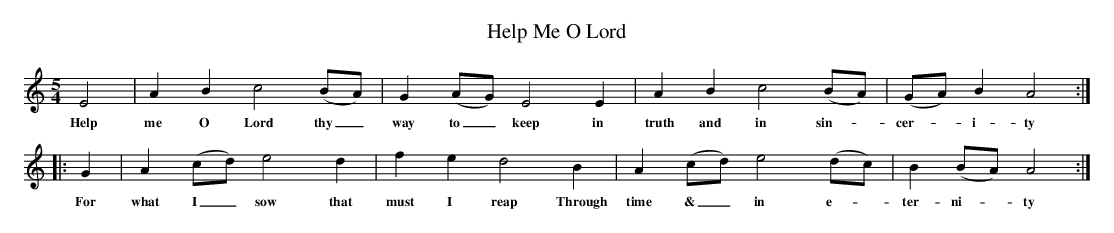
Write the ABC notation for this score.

X:1     %Music
T:Help Me O Lord
M:5/4     %Meter
L:1/8     %
K:C
E4 |A2 B2 c4 (BA) |G2 (AG) E4 E2 |A2 B2 c4 (BA) |(GA) B2 A4 :|
w:Help me O Lord thy_ way to_ keep in truth and in sin-_cer-_i-ty
|:G2 |A2 (cd) e4 d2 |f2 e2 d4 B2 | A2 (cd) e4 (dc) |B2 (BA) A4  :|
w: For what I_ sow that must I reap Through time &_ in e--ter-ni--ty
